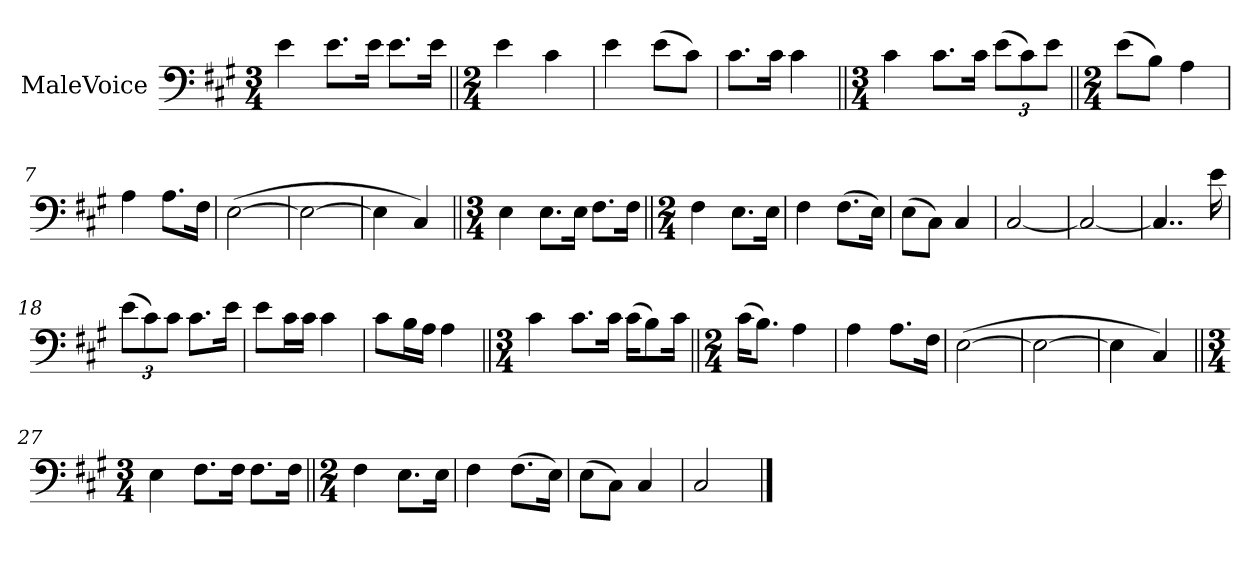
**kern
*part1
*staff1
*I"MaleVoice
*clefF4
*k[f#c#g#]
*M3/4
*MM132
=1
4e
8.e\L
16e\Jk
8.e\L
16e\Jk
=2||
*M2/4
4e
4c#
=3
4e
(8e\L
8c#\J)
=4
8.c#\L
16c#\Jk
4c#
=5||
*M3/4
4c#
8.c#\L
16c#\Jk
(12e\L
12c#\)
12e\J
=6||
*M2/4
(8e\L
8B\J)
4A
=7
4A
8.A\L
16F#\Jk
=8
([2E
=9
2E_
=10
4E]
4C#)
=11||
*M3/4
*MM104
4E
8.E\L
16E\Jk
8.F#\L
16F#\Jk
=12||
*M2/4
4F#
8.E\L
16E\Jk
=13
4F#
(8.F#\L
16E\Jk)
=14
(8E\L
8C#\J)
4C#
=15
[2C#
=16
2C#_
=17
4..C#]
16e
=18
*MM132
(12e\L
12c#\)
12c#\J
8.c#\L
16e\Jk
=19
8e\L
16c#\L
16c#\JJ
4c#
=20
8c#\L
16B\L
16A\JJ
4A
=21||
*M3/4
4c#
8.c#\L
16c#\Jk
(16c#\KL
8B\)
16c#\Jk
=22||
*M2/4
(16c#\KL
8.B\J)
4A
=23
4A
8.A\L
16F#\Jk
=24
([2E
=25
2E_
=26
4E]
4C#)
=27||
*M3/4
*MM104
4E
8.F#\L
16F#\Jk
8.F#\L
16F#\Jk
=28||
*M2/4
4F#
8.E\L
16E\Jk
=29
4F#
(8.F#\L
16E\Jk)
=30
(8E\L
8C#\J)
4C#
=31
2C#
==
*-
